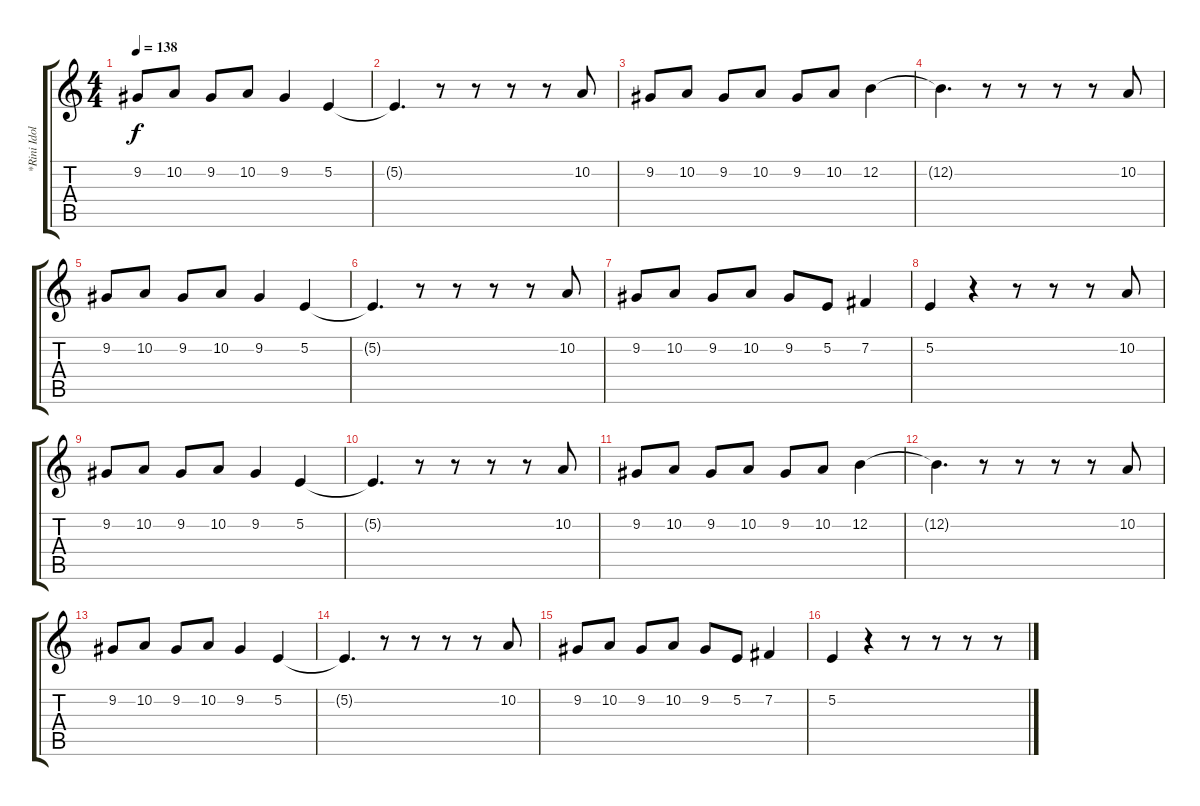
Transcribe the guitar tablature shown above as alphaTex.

\track ("*Rini Idol" "*Rini Idol") {instrument tenorsax}
\staff {score tabs}
\tuning (E4 B3 G3 D3 A2 E2) {hide}
\ts (4 4)
\tempo 138
\clef g2
\ks c
9.2.8{dy f} 10.2.8 9.2.8 10.2.8 9.2.4 5.2.4 |
5.2{t}.4{d} r.8 r.8 r.8 r.8 10.2.8 |
9.2.8 10.2.8 9.2.8 10.2.8 9.2.8 10.2.8 12.2.4 |
12.2{t}.4{d} r.8 r.8 r.8 r.8 10.2.8 |
9.2.8 10.2.8 9.2.8 10.2.8 9.2.4 5.2.4 |
5.2{t}.4{d} r.8 r.8 r.8 r.8 10.2.8 |
9.2.8 10.2.8 9.2.8 10.2.8 9.2.8 5.2.8 7.2.4 |
5.2.4 r.4 r.8 r.8 r.8 10.2.8 |
9.2.8 10.2.8 9.2.8 10.2.8 9.2.4 5.2.4 |
5.2{t}.4{d} r.8 r.8 r.8 r.8 10.2.8 |
9.2.8 10.2.8 9.2.8 10.2.8 9.2.8 10.2.8 12.2.4 |
12.2{t}.4{d} r.8 r.8 r.8 r.8 10.2.8 |
9.2.8 10.2.8 9.2.8 10.2.8 9.2.4 5.2.4 |
5.2{t}.4{d} r.8 r.8 r.8 r.8 10.2.8 |
9.2.8 10.2.8 9.2.8 10.2.8 9.2.8 5.2.8 7.2.4 |
5.2.4 r.4 r.8 r.8 r.8 r.8
